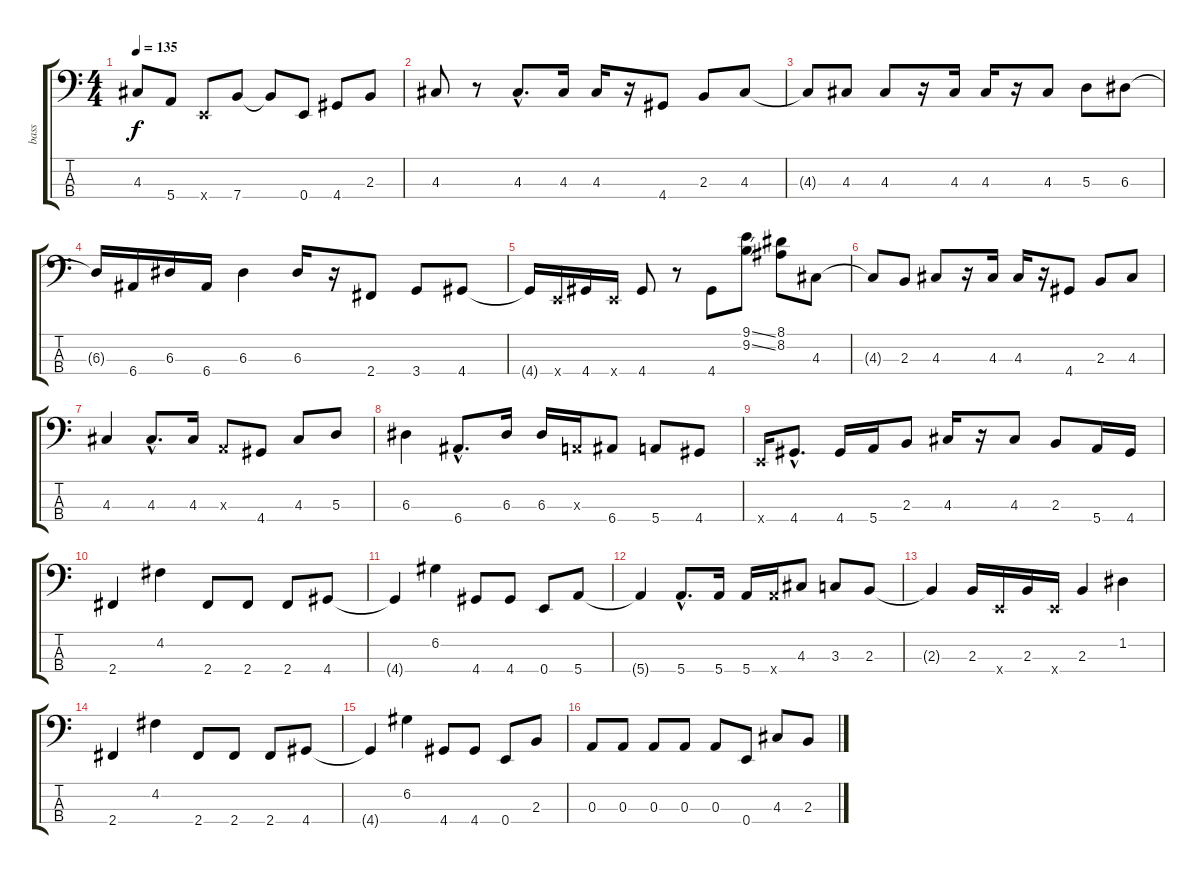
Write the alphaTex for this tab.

\track ("bass" "bass") {instrument electricbassfinger}
\staff {score tabs}
\tuning (G2 D2 A1 E1) {hide}
\ts (4 4)
\tempo 135
\clef f4
\ks c
4.3.8{dy f} 5.4.8 0.4{x}.8 7.4.8 7.4{t}.8 0.4.8 4.4.8 2.3.8 |
4.3.8 r.8 4.3{hac}.8{d} 4.3.16 4.3.16 r.16 4.4.8 2.3.8 4.3.8 |
4.3{t}.8 4.3.8 4.3.8 r.16 4.3.16 4.3.16 r.16 4.3.8 5.3.8 6.3.8 |
6.3{t}.16 6.4.16 6.3.16 6.4.16 6.3.4 6.3.16 r.16 2.4.8 3.4.8 4.4.8 |
4.4{t}.16 0.4{x}.16 4.4.16 0.4{x}.16 4.4.8 r.8 4.4.8 (9.1{ss} 9.2{ss}).8 (8.1 8.2).8 4.3.8 |
4.3{t}.8 2.3.8 4.3.8 r.16 4.3.16 4.3.16 r.16 4.4.8 2.3.8 4.3.8 |
4.3.4 4.3{hac}.8{d} 4.3.16 0.3{x}.8 4.4.8 4.3.8 5.3.8 |
6.3.4 6.4{hac}.8{d} 6.3.16 6.3.16 0.3{x}.16 6.4.8 5.4.8 4.4.8 |
0.4{x}.16 4.4{hac}.8{d} 4.4.16 5.4.16 2.3.8 4.3.16 r.16 4.3.8 2.3.8 5.4.16 4.4.16 |
2.4.4 4.2.4 2.4.8 2.4.8 2.4.8 4.4.8 |
4.4{t}.4 6.2.4 4.4.8 4.4.8 0.4.8 5.4.8 |
5.4{t}.4 5.4{hac}.8{d} 5.4.16 5.4.16 5.4{x}.16 4.3.8 3.3.8 2.3.8 |
2.3{t}.4 2.3.16 0.4{x}.16 2.3.16 0.4{x}.16 2.3.4 1.2.4 |
2.4.4 4.2.4 2.4.8 2.4.8 2.4.8 4.4.8 |
4.4{t}.4 6.2.4 4.4.8 4.4.8 0.4.8 2.3.8 |
0.3.8 0.3.8 0.3.8 0.3.8 0.3.8 0.4.8 4.3.8 2.3.8
